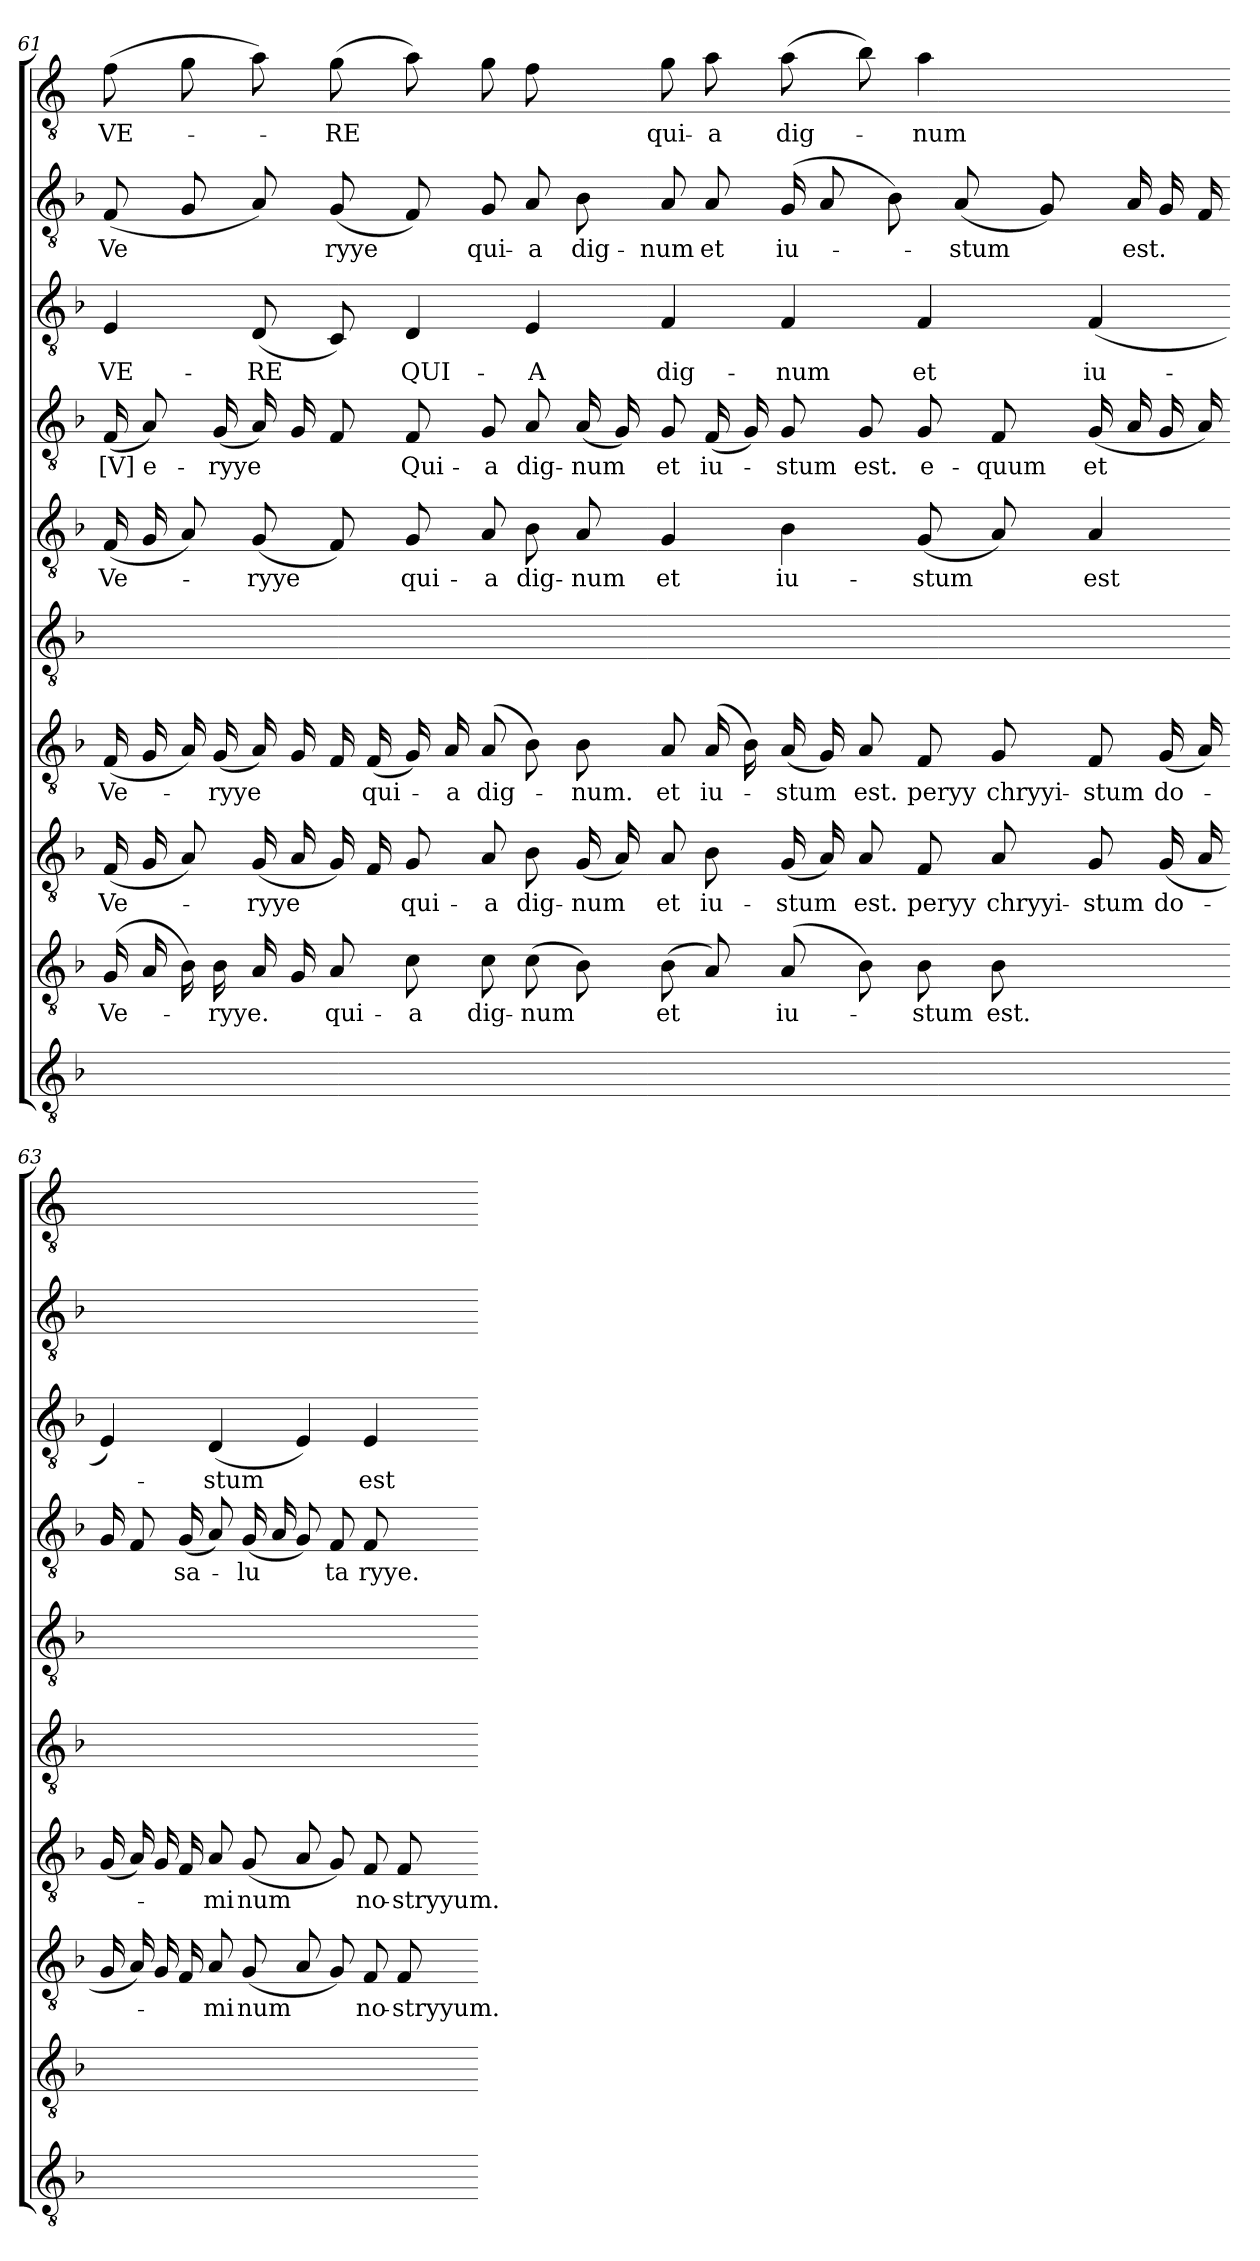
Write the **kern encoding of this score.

**kern	**kern	**text	**kern	**text	**kern	**text	**kern	**kern	**text	**kern	**text	**kern	**text	**kern	**text	**kern	**text
*part10	*part9	*part9	*part8	*part8	*part7	*part7	*part6	*part5	*part5	*part4	*part4	*part3	*part3	*part2	*part2	*part1	*part1
*staff10	*staff9	*staff9	*staff8	*staff8	*staff7	*staff7	*staff6	*staff5	*staff5	*staff4	*staff4	*staff3	*staff3	*staff2	*staff2	*staff1	*staff1
*clefGv2	*clefGv2	*	*clefGv2	*	*clefGv2	*	*clefGv2	*clefGv2	*	*clefGv2	*	*clefGv2	*	*clefGv2	*	*clefGv2	*
*k[b-]	*k[b-]	*	*k[b-]	*	*k[b-]	*	*k[b-]	*k[b-]	*	*k[b-]	*	*k[b-]	*	*k[b-]	*	*k[]	*
=61	=61	=61	=61	=61	=61	=61	=61	=61	=61	=61	=61	=61	=61	=61	=61	=61	=61
1ryy	(16G	Ve-	(16F	Ve-	(16F	Ve-	1ryy	(16F	Ve-	(16F	[V]e-	4E	VE-	(8F	Ve	(8f	VE-
.	16A	.	16G	.	16G	.	.	16G	.	8A)	.	.	.	.	.	.	.
.	16B-)	.	8A)	.	16A)	.	.	8A)	.	.	.	.	.	8G	.	8g	.
.	16B-	-ryye.	.	.	(16G	-ryye	.	.	.	(16G	-ryye	.	.	.	.	.	.
.	16A	.	(16G	-ryye	16A)	.	.	(8G	-ryye	16A)	.	(8D	-RE	8A)	.	8a)	.
.	16G	.	16A	.	16G	.	.	.	.	16G	.	.	.	.	.	.	.
.	8A	qui-	16G)	.	16F	.	.	8F)	.	8F	.	8C)	.	(8G	-ryye	(8g	-RE
.	.	.	16F	.	(16F	qui-	.	.	.	.	.	.	.	.	.	.	.
.	8c	-a	8G	qui-	16G)	.	.	8G	qui-	8F	Qui-	4D	QUI-	8F)	.	8a)	.
.	.	.	.	.	16A	-a	.	.	.	.	.	.	.	.	.	.	.
.	8c	dig-	8A	-a	(8A	dig-	.	8A	-a	8G	-a	.	.	8G	qui-	8g	.
.	(8c	-num	8B-	dig-	8B-)	.	.	8B-	dig-	8A	dig-	4E	-A	8A	-a	8f	.
.	8B-)	.	(16G	-num	8B-	-num.	.	8A	-num	(16A	-num	.	.	8B-	dig-	8ryy	.
.	.	.	16A)	.	.	.	.	.	.	16G)	.	.	.	.	.	.	.
=62-	=62-	=62-	=62-	=62-	=62-	=62-	=62-	=62-	=62-	=62-	=62-	=62-	=62-	=62-	=62-	=62-	=62-
1ryy	(8B-	et	8A	et	8A	et	1ryy	4G	et	8G	et	4F	dig-	8A	-num	8g	qui-
.	8A)	.	8B-	iu-	(16A	iu-	.	.	.	(16F	iu-	.	.	8A	et	8a	-a
.	.	.	.	.	16B-)	.	.	.	.	16G)	.	.	.	.	.	.	.
.	(8A	iu-	(16G	-stum	(16A	-stum	.	4B-	iu-	8G	-stum	4F	-num	(16G	iu-	(8a	dig-
.	.	.	16A)	.	16G)	.	.	.	.	.	.	.	.	8A	.	.	.
.	8B-)	.	8A	est.	8A	est.	.	.	.	8G	est.	.	.	.	.	8b)	.
.	.	.	.	.	.	.	.	.	.	.	.	.	.	8B-)	.	.	.
.	8B-	-stum	8F	peryy	8F	peryy	.	(8G	-stum	8G	e-	4F	et	.	.	4a	-num
.	.	.	.	.	.	.	.	.	.	.	.	.	.	(8A	-stum	.	.
.	8B-	est.	8A	chryyi-	8G	chryyi-	.	8A)	.	8F	-quum	.	.	.	.	.	.
.	.	.	.	.	.	.	.	.	.	.	.	.	.	8G)	.	.	.
.	4ryy	.	8G	-stum	8F	-stum	.	4A	est	(16G	et	(4F	iu-	.	.	8ryy	.
.	.	.	.	.	.	.	.	.	.	16A	.	.	.	16A	est.	.	.
.	.	.	(16G	do-	(16G	do-	.	.	.	16G	.	.	.	16G	.	8ryy	.
.	.	.	16A	.	16A)	.	.	.	.	16A)	.	.	.	16F	.	.	.
=63-	=63-	=63-	=63-	=63-	=63-	=63-	=63-	=63-	=63-	=63-	=63-	=63-	=63-	=63-	=63-	=63-	=63-
1ryy	1ryy	.	16G	.	(16G	.	1ryy	1ryy	.	16G	.	4E)	.	1ryy	.	8ryy	.
.	.	.	16A)	.	16A)	.	.	.	.	8F	.	.	.	.	.	.	.
.	.	.	16G	.	16G	.	.	.	.	.	.	.	.	.	.	8ryy	.
.	.	.	16F	.	16F	.	.	.	.	(16G	sa-	.	.	.	.	.	.
.	.	.	8A	mi	8A	mi	.	.	.	8A)	.	(4D	-stum	.	.	4ryy	.
.	.	.	(8G	-num	(8G	-num	.	.	.	(16G	lu	.	.	.	.	.	.
.	.	.	.	.	.	.	.	.	.	16A	.	.	.	.	.	.	.
.	.	.	8A	.	8A	.	.	.	.	8G)	.	4E)	.	.	.	2ryy	.
.	.	.	8G)	.	8G)	.	.	.	.	8F	ta	.	.	.	.	.	.
.	.	.	8F	no-	8F	no-	.	.	.	8F	-ryye.	4E	est	.	.	.	.
.	.	.	8F	-stryyum.	8F	-stryyum.	.	.	.	8ryy	.	.	.	.	.	.	.
=-	=-	=-	=-	=-	=-	=-	=-	=-	=-	=-	=-	=-	=-	=-	=-	=-	=-
*-	*-	*-	*-	*-	*-	*-	*-	*-	*-	*-	*-	*-	*-	*-	*-	*-	*-
